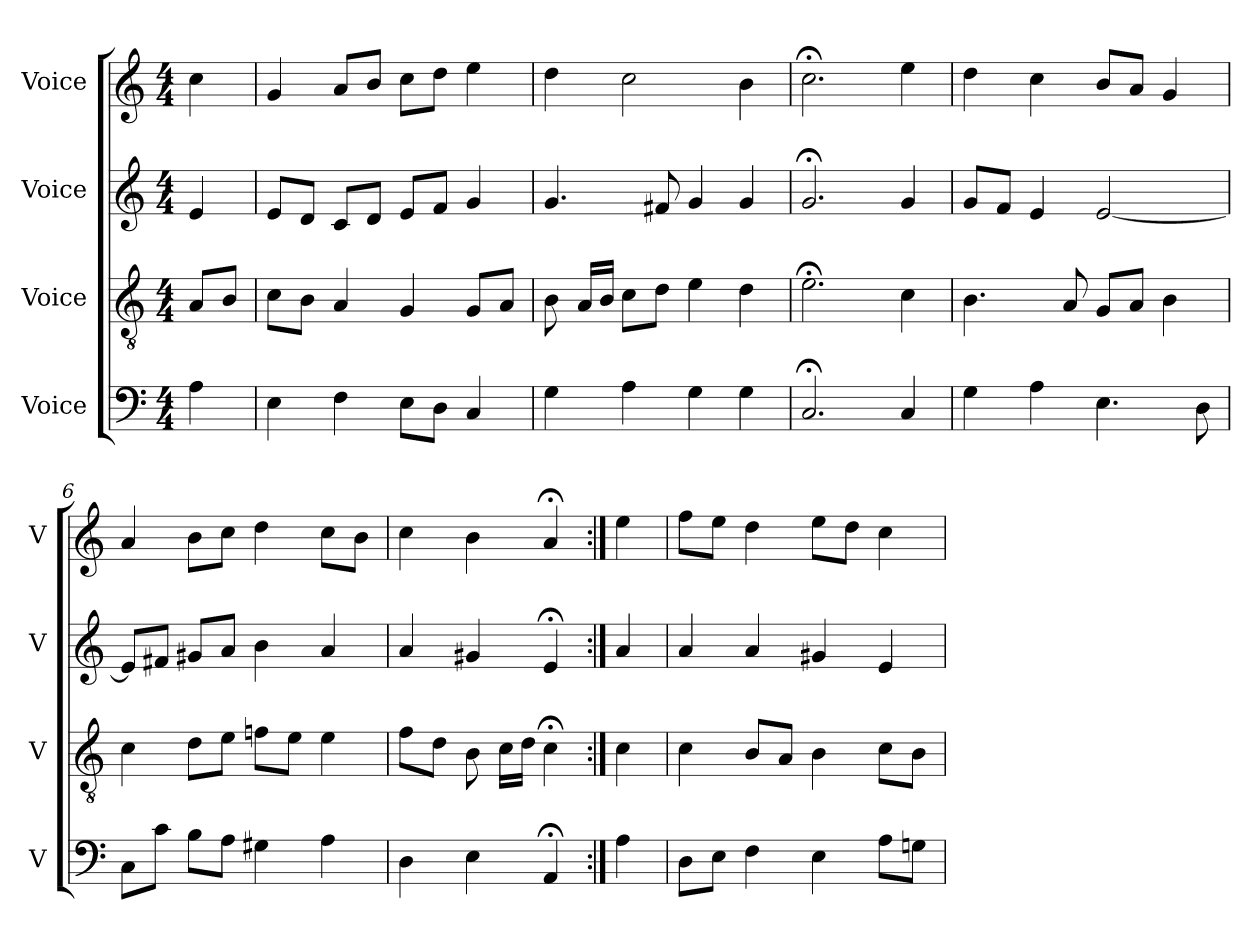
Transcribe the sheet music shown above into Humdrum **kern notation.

**kern	**kern	**kern	**kern
*part4	*part3	*part2	*part1
*staff4	*staff3	*staff2	*staff1
*I"Voice	*I"Voice	*I"Voice	*I"Voice
*I'V	*I'V	*I'V	*I'V
*clefF4	*clefGv2	*clefG2	*clefG2
*k[]	*k[]	*k[]	*k[]
*M4/4	*M4/4	*M4/4	*M4/4
=	=	=	=
4A	8AL	4e	4cc
.	8BJ	.	.
=2	=2	=2	=2
4E	8cL	8eL	4g
.	8BJ	8dJ	.
4F	4A	8cL	8aL
.	.	8dJ	8bJ
8EL	4G	8eL	8ccL
8DJ	.	8fJ	8ddJ
4C	8GL	4g	4ee
.	8AJ	.	.
=3	=3	=3	=3
4G	8B	4.g	4dd
.	16ALL	.	.
.	16BJJ	.	.
4A	8cL	.	2cc
.	8dJ	8f#X	.
4G	4e	4g	.
4G	4d	4g	4b
=4	=4	=4	=4
2.C;<	2.e;<	2.g;<	2.cc;<
4C	4c	4g	4ee
=5	=5	=5	=5
4G	4.B	8gL	4dd
.	.	8fJ	.
4A	.	4e	4cc
.	8A	.	.
4.E	8GL	[2e	8bL
.	8AJ	.	8aJ
.	4B	.	4g
8D	.	.	.
=6	=6	=6	=6
8CL	4c	8eL]	4a
8cJ	.	8f#XJ	.
8BL	8dL	8g#XL	8bL
8AJ	8eJ	8aJ	8ccJ
4G#X	8fnL	4b	4dd
.	8eJ	.	.
4A	4e	4a	8ccL
.	.	.	8bJ
=	=	=	=
4D	8fL	4a	4cc
.	8dJ	.	.
4E	8B	4g#X	4b
.	16cLL	.	.
.	16dJJ	.	.
4AA;<	4c;<	4e;<	4a;<
=7:|!	=7:|!	=7:|!	=7:|!
4A	4c	4a	4ee
=8	=8	=8	=8
8DL	4c	4a	8ffL
8EJ	.	.	8eeJ
4F	8BL	4a	4dd
.	8AJ	.	.
4E	4B	4g#X	8eeL
.	.	.	8ddJ
8AL	8cL	4e	4cc
8GnJ	8BJ	.	.
=	=	=	=
*-	*-	*-	*-
